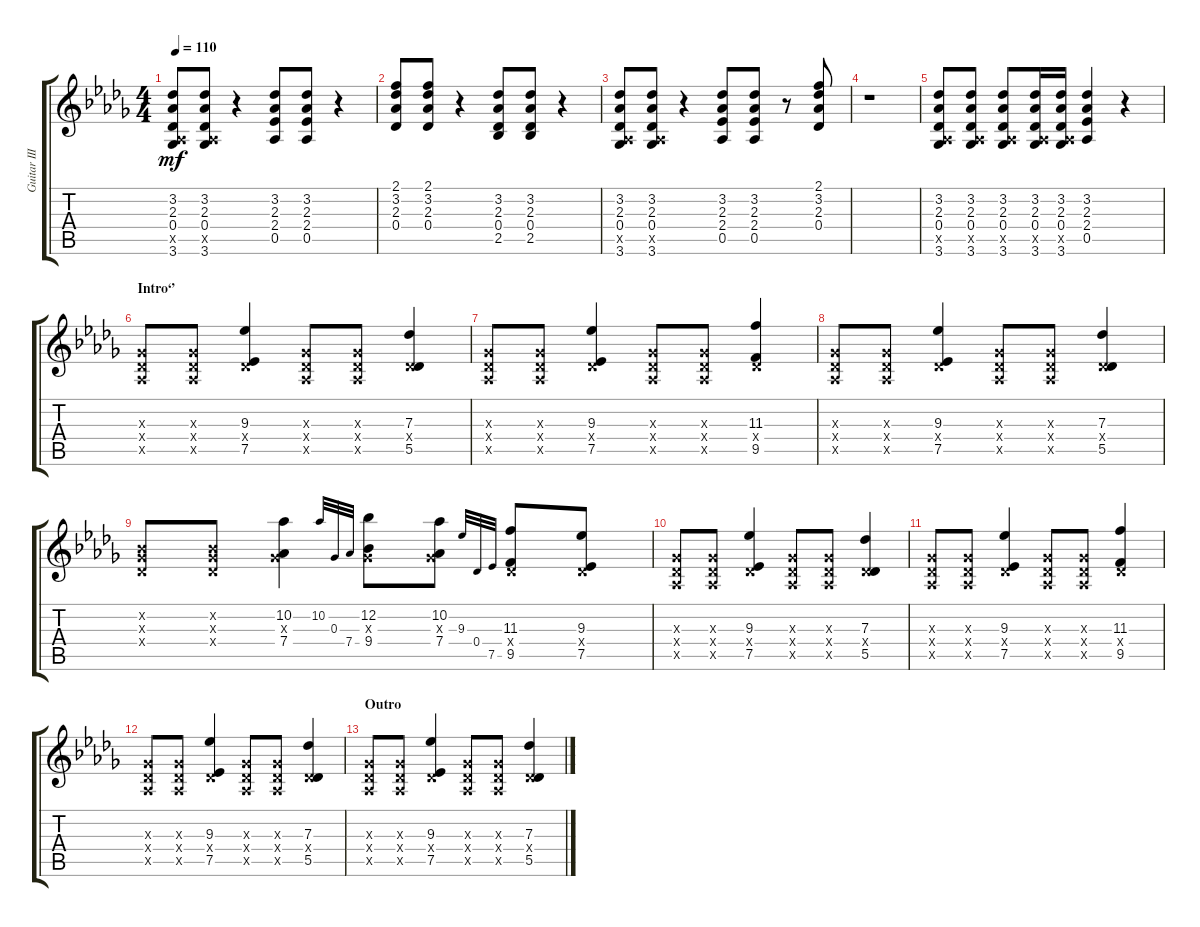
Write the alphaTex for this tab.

\track ("Guitar Ⅲ" "Guitar Ⅲ") {instrument overdrivenguitar}
\staff {score tabs}
\tuning (Eb4 Bb3 Gb3 Db3 Ab2 Eb2) {hide}
\ts (4 4)
\tempo 110
\clef g2
\ks db
(3.2 2.3 0.4 0.5{x} 3.6).8{dy mf} (3.2 2.3 0.4 0.5{x} 3.6).8 r.4 (3.2 2.3 2.4 0.5).8 (3.2 2.3 2.4 0.5).8 r.4 |
(2.1 3.2 2.3 0.4).8 (2.1 3.2 2.3 0.4).8 r.4 (3.2 2.3 0.4 2.5).8 (3.2 2.3 0.4 2.5).8 r.4 |
(3.2 2.3 0.4 0.5{x} 3.6).8 (3.2 2.3 0.4 0.5{x} 3.6).8 r.4 (3.2 2.3 2.4 0.5).8 (3.2 2.3 2.4 0.5).8 r.8 (2.1 3.2 2.3 0.4).8 |
r.1 |
(3.2 2.3 0.4 0.5{x} 3.6).8 (3.2 2.3 0.4 0.5{x} 3.6).8 (3.2 2.3 0.4 0.5{x} 3.6).8 (3.2 2.3 0.4 0.5{x} 3.6).16 (3.2 2.3 0.4 0.5{x} 3.6).16 (3.2 2.3 2.4 0.5).4 r.4 |
\section ("" "Intro‘’")
(0.3{x} 0.4{x} 0.5{x}).8 (0.3{x} 0.4{x} 0.5{x}).8 (9.3 0.4{x} 7.5).4 (0.3{x} 0.4{x} 0.5{x}).8 (0.3{x} 0.4{x} 0.5{x}).8 (7.3 0.4{x} 5.5).4 |
(0.3{x} 0.4{x} 0.5{x}).8 (0.3{x} 0.4{x} 0.5{x}).8 (9.3 0.4{x} 7.5).4 (0.3{x} 0.4{x} 0.5{x}).8 (0.3{x} 0.4{x} 0.5{x}).8 (11.3 0.4{x} 9.5).4 |
(0.3{x} 0.4{x} 0.5{x}).8 (0.3{x} 0.4{x} 0.5{x}).8 (9.3 0.4{x} 7.5).4 (0.3{x} 0.4{x} 0.5{x}).8 (0.3{x} 0.4{x} 0.5{x}).8 (7.3 0.4{x} 5.5).4 |
(0.2{x} 0.3{x} 0.4{x}).8 (0.2{x} 0.3{x} 0.4{x}).8 (10.2 0.3{x} 7.4).4 10.2.32{gr onbeat} 0.3.32{gr onbeat} 7.4.32{gr onbeat} (12.2 0.3{x} 9.4).8 (10.2 0.3{x} 7.4).8 9.3.32{gr onbeat} 0.4.32{gr onbeat} 7.5.32{gr onbeat} (11.3 0.4{x} 9.5).8 (9.3 0.4{x} 7.5).8 |
(0.3{x} 0.4{x} 0.5{x}).8 (0.3{x} 0.4{x} 0.5{x}).8 (9.3 0.4{x} 7.5).4 (0.3{x} 0.4{x} 0.5{x}).8 (0.3{x} 0.4{x} 0.5{x}).8 (7.3 0.4{x} 5.5).4 |
(0.3{x} 0.4{x} 0.5{x}).8 (0.3{x} 0.4{x} 0.5{x}).8 (9.3 0.4{x} 7.5).4 (0.3{x} 0.4{x} 0.5{x}).8 (0.3{x} 0.4{x} 0.5{x}).8 (11.3 0.4{x} 9.5).4 |
(0.3{x} 0.4{x} 0.5{x}).8 (0.3{x} 0.4{x} 0.5{x}).8 (9.3 0.4{x} 7.5).4 (0.3{x} 0.4{x} 0.5{x}).8 (0.3{x} 0.4{x} 0.5{x}).8 (7.3 0.4{x} 5.5).4 |
\section ("" "Outro")
(0.3{x} 0.4{x} 0.5{x}).8 (0.3{x} 0.4{x} 0.5{x}).8 (9.3 0.4{x} 7.5).4 (0.3{x} 0.4{x} 0.5{x}).8 (0.3{x} 0.4{x} 0.5{x}).8 (7.3 0.4{x} 5.5).4
